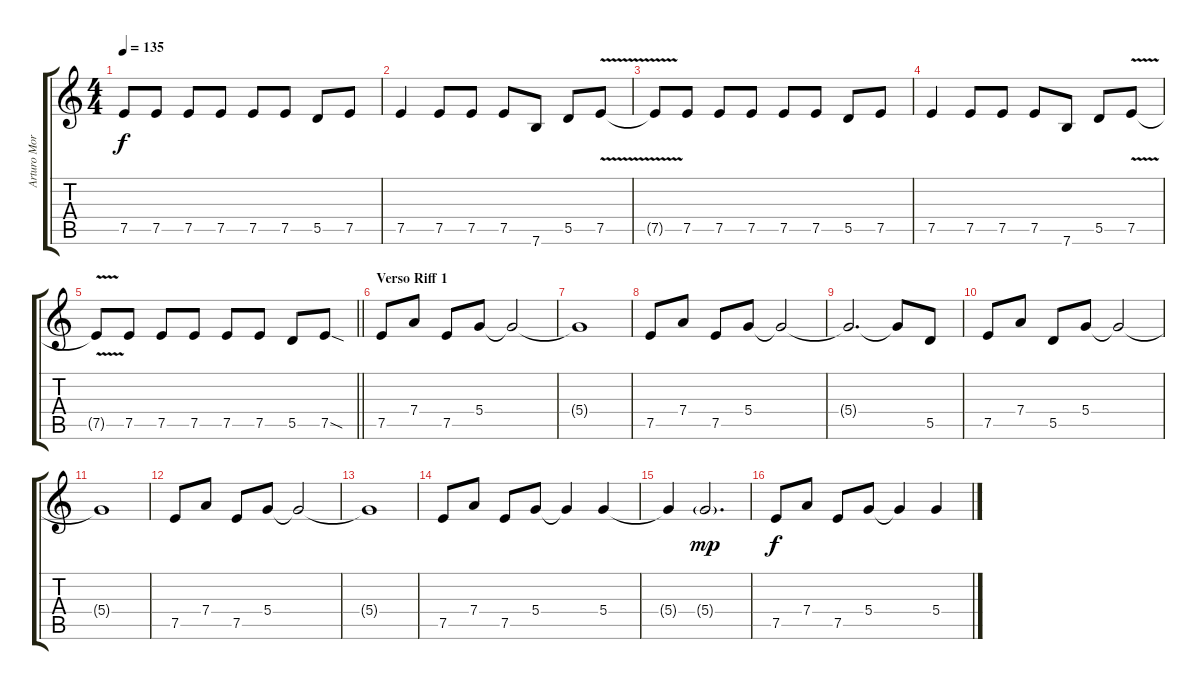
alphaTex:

\track ("Arturo Morras" "Arturo Mor") {instrument distortionguitar}
\staff {score tabs}
\tuning (E4 B3 G3 D3 A2 E2) {hide}
\ts (4 4)
\tempo 135
\clef g2
\ks c
7.5{t}.8{dy f} 7.5.8 7.5.8 7.5.8 7.5.8 7.5.8 5.5.8 7.5.8 |
7.5.4 7.5.8 7.5.8 7.5.8 7.6.8 5.5.8 7.5{v}.8 |
7.5{t}.8 7.5.8 7.5.8 7.5.8 7.5.8 7.5.8 5.5.8 7.5.8 |
7.5.4 7.5.8 7.5.8 7.5.8 7.6.8 5.5.8 7.5{v}.8 |
\barLineRight lightlight
7.5{t}.8 7.5.8 7.5.8 7.5.8 7.5.8 7.5.8 5.5.8 7.5{sod}.8 |
\section ("" "Verso Riff 1")
7.5.8{instrument electricguitarclean} 7.4.8 7.5.8 5.4.8 5.4{t}.2 |
5.4{t}.1 |
7.5.8 7.4.8 7.5.8 5.4.8 5.4{t}.2 |
5.4{t}.2{d} 5.4{t}.8 5.5.8 |
7.5.8 7.4.8 5.5.8 5.4.8 5.4{t}.2 |
5.4{t}.1 |
7.5.8 7.4.8 7.5.8 5.4.8 5.4{t}.2 |
5.4{t}.1 |
7.5.8 7.4.8 7.5.8 5.4.8 5.4{t}.4 5.4.4 |
5.4{t}.4 5.4{g}.2{d dy mp} |
7.5.8{dy f} 7.4.8 7.5.8 5.4.8 5.4{t}.4 5.4.4
